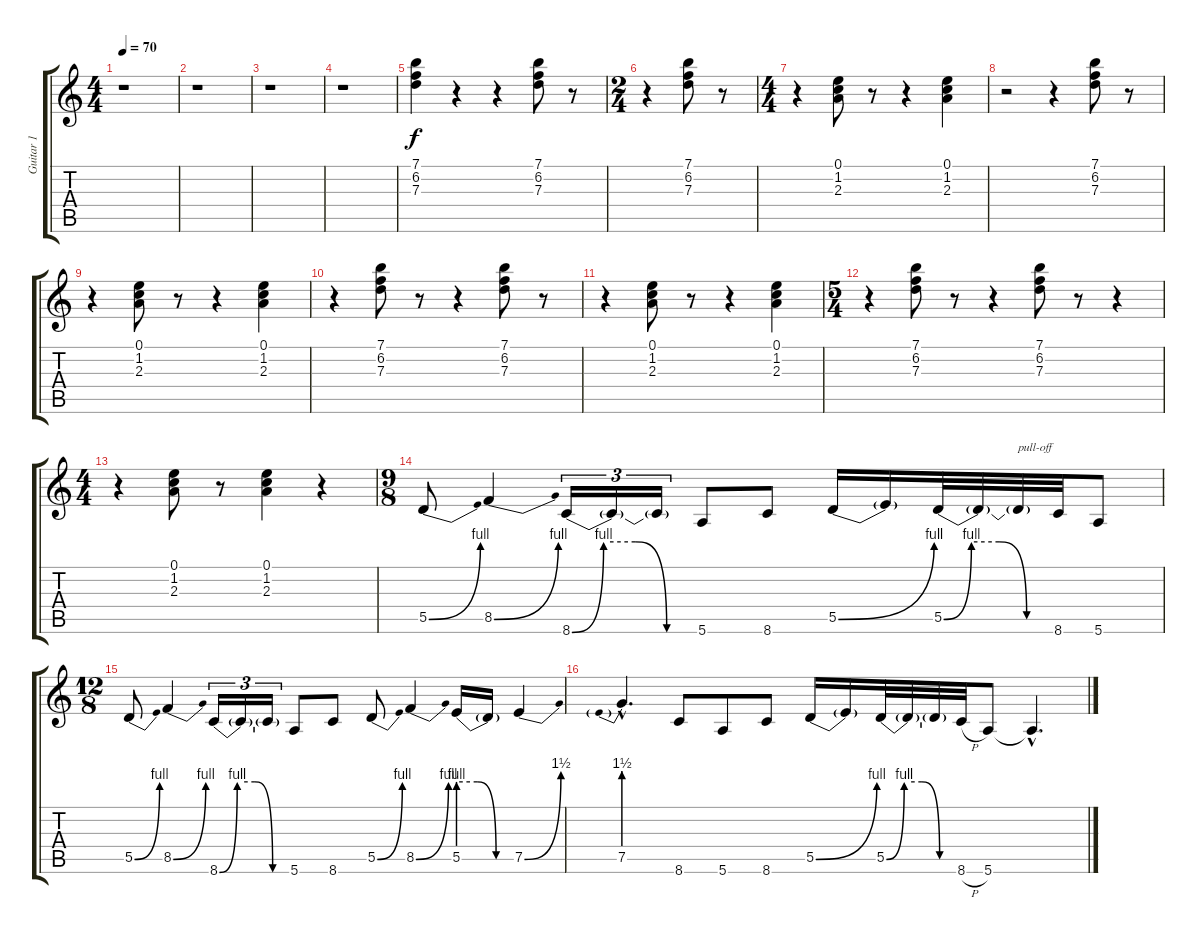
\track ("Guitar 1" "Guitar 1") {instrument overdrivenguitar}
\staff {score tabs}
\tuning (E4 B3 G3 D3 A2 E2) {hide}
\ts (4 4)
\tempo 70
\clef g2
\ks c
r.1{dy f instrument overdrivenguitar} |
r.1 |
r.1 |
r.1 |
(7.1 6.2 7.3).4 r.4 r.4 (7.1 6.2 7.3).8 r.8 |
\ts (2 4)
r.4 (7.1 6.2 7.3).8 r.8 |
\ts (4 4)
r.4 (0.1 1.2 2.3).8 r.8 r.4 (0.1 1.2 2.3).4 |
r.2 r.4 (7.1 6.2 7.3).8 r.8 |
r.4 (0.1 1.2 2.3).8 r.8 r.4 (0.1 1.2 2.3).4 |
r.4 (7.1 6.2 7.3).8 r.8 r.4 (7.1 6.2 7.3).8 r.8 |
r.4 (0.1 1.2 2.3).8 r.8 r.4 (0.1 1.2 2.3).4 |
\ts (5 4)
r.4 (7.1 6.2 7.3).8 r.8 r.4 (7.1 6.2 7.3).8 r.8 r.4 |
\ts (4 4)
r.4 (0.1 1.2 2.3).8 r.8 (0.1 1.2 2.3).4 r.4 |
\ts (9 8)
5.5{be (bend 0 0 60 4)}.8 8.5{be (bend 0 0 60 4)}.4 8.6{be (custom 0 0 15 4 30 4 45 0 60 0)}.16{tu (3 2)} 8.6{t}.16{tu (3 2)} 8.6{t}.16{tu (3 2)} 5.6.8 8.6.8 5.5{be (bend 0 0 60 4)}.16 5.5{t}.16 5.5{be (custom 0 0 15 4 30 4 45 0 60 0)}.32 5.5{t}.32 5.5{t}.32{txt "pull-off"} 8.6.32 5.6.8 |
\ts (12 8)
5.5{be (bend 0 0 60 4)}.8 8.5{be (bend 0 0 60 4)}.4 8.6{be (custom 0 0 15 4 30 4 45 0 60 0)}.16{tu (3 2)} 8.6{t}.16{tu (3 2)} 8.6{t}.16{tu (3 2)} 5.6.8 8.6.8 5.5{be (bend 0 0 60 4)}.8 8.5{be (bend 0 0 60 4)}.4 5.5{be (custom 0 4 20 4 40 0 60 0)}.16 5.5{t}.16 7.5{be (bend 0 0 60 6)}.4 |
7.5{be (prebend 0 6 60 6) hac}.4{d} 8.6.8 5.6.8 8.6.8 5.5{be (bend 0 0 60 4)}.16 5.5{t}.16 5.5{be (custom 0 0 15 4 30 4 45 0 60 0)}.32 5.5{t}.32 5.5{t}.32 8.6{h}.32 5.6.8 5.6{hac t}.4{d}
